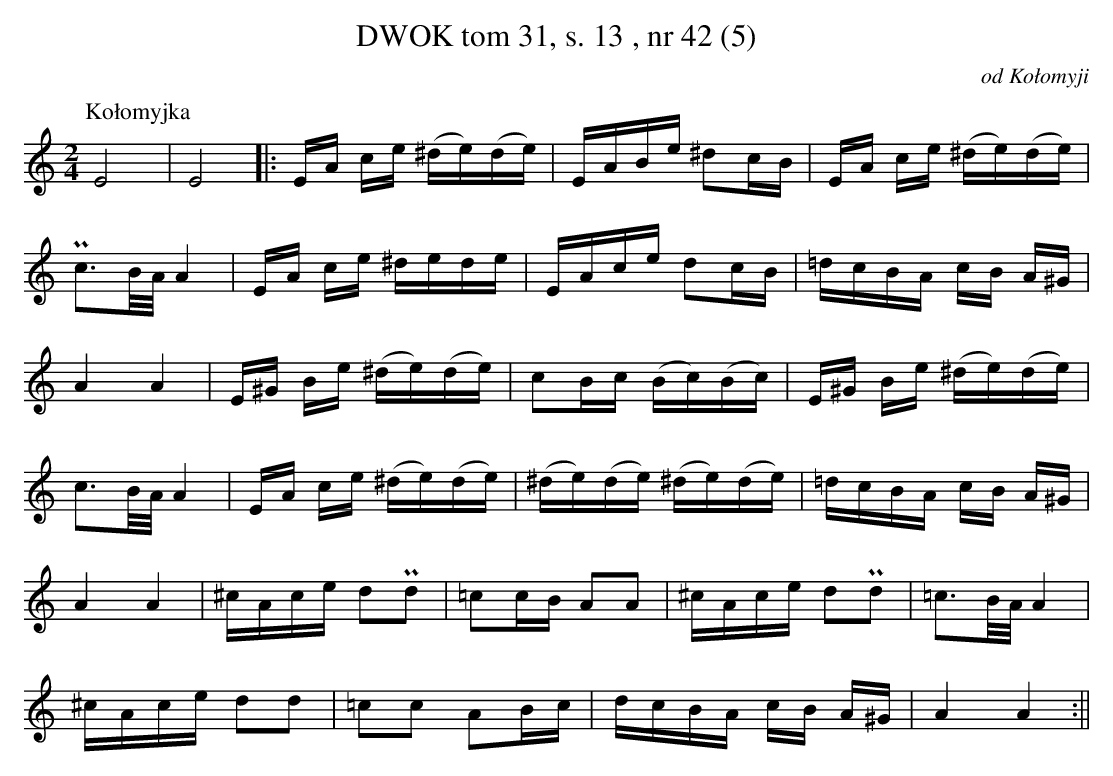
X:1
T: DWOK tom 31, s. 13 , nr 42 (5)
O: od Kołomyji
L:1/16
M:2/4
K:C
P: Kołomyjka
E8|E8|:EA ce (^de)(de)|EABe ^d2cB|EA ce (^de)(de)|
Pc3B/A/ A4|EA ce ^dede|EAce d2cB|=dcBA cB A^G|
A4A4|E^G Be (^de)(de)|c2Bc (Bc)(Bc)|E^G Be (^de)(de)|
c3B/A/ A4|EA ce (^de)(de)|(^de)(de) (^de)(de)|=dcBA cB A^G|
A4A4|^cAce d2Pd2|=c2cB A2A2| ^cAce d2Pd2|=c3B/A/ A4|
^cAce d2d2|=c2c2 A2Bc|dcBA cB A^G|A4A4:||
